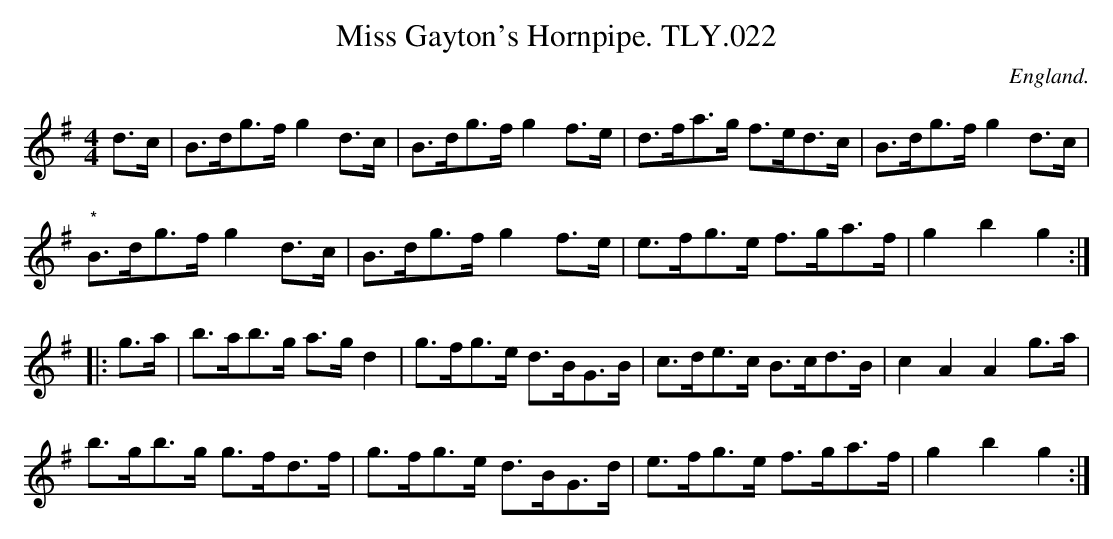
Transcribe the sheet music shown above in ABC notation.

X:1
T:Miss Gayton's Hornpipe. TLY.022
M:4/4
L:1/8
O:England.
K:G
d>c|B>dg>f g2 d>c|B>dg>f g2 f>e|d>fa>g f>ed>c|B>dg>f g2 d>c|!
"*"B>dg>f g2 d>c|B>dg>f g2 f>e|e>fg>e f>ga>f|g2b2g2:|!
|:g>a|b>ab>g a>g d2|g>fg>e d>BG>B|c>de>c B>cd>B|c2 A2A2g>a|!
b>gb>g g>fd>f|g>fg>e d>BG>d|e>fg>e f>ga>f|g2b2g2:|]
